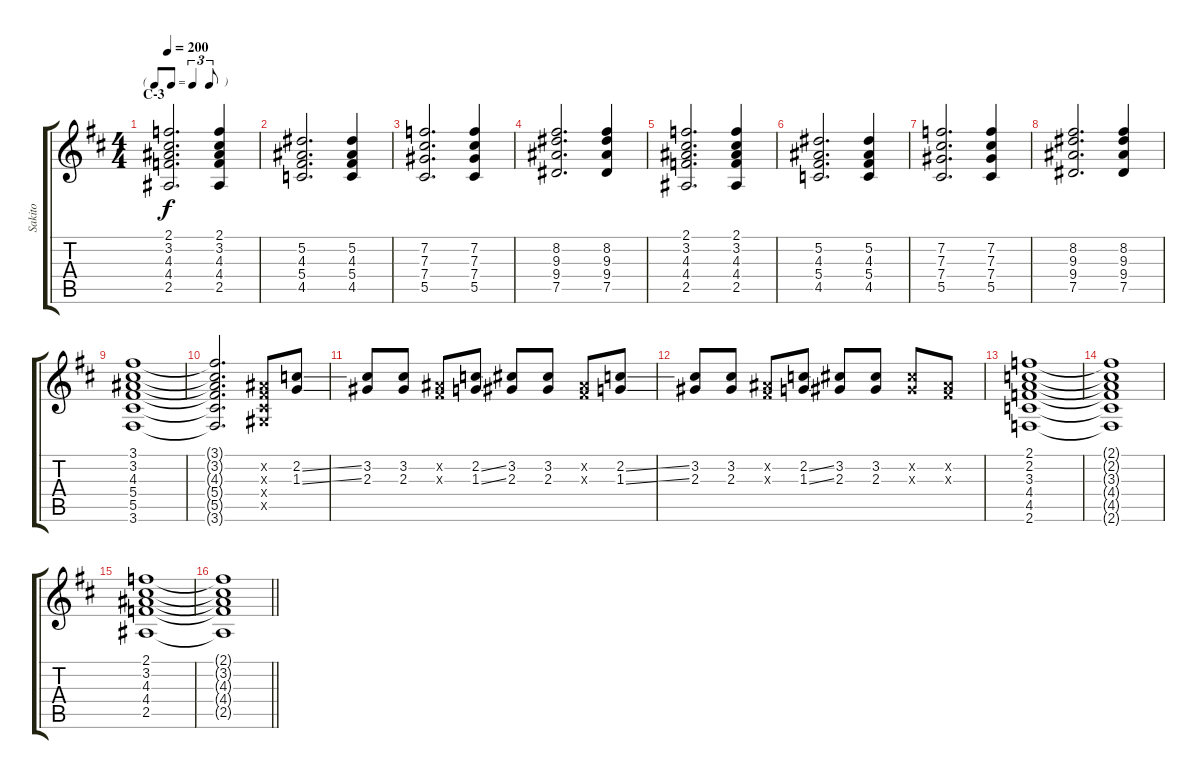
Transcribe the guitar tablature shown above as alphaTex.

\track ("Sakito" "Sakito") {instrument distortionguitar}
\staff {score tabs}
\tuning (Eb4 Bb3 Gb3 Db3 Ab2 Eb2) {hide}
\ts (4 4)
\tf triplet8th
\section ("" "C-3")
\tempo 200
\clef g2
\ks d
(2.1 3.2 4.3 4.4 2.5).2{d dy f} (2.1 3.2 4.3 4.4 2.5).4 |
(5.2 4.3 5.4 4.5).2{d} (5.2 4.3 5.4 4.5).4 |
(7.2 7.3 7.4 5.5).2{d} (7.2 7.3 7.4 5.5).4 |
(8.2 9.3 9.4 7.5).2{d} (8.2 9.3 9.4 7.5).4 |
(2.1 3.2 4.3 4.4 2.5).2{d} (2.1 3.2 4.3 4.4 2.5).4 |
(5.2 4.3 5.4 4.5).2{d} (5.2 4.3 5.4 4.5).4 |
(7.2 7.3 7.4 5.5).2{d} (7.2 7.3 7.4 5.5).4 |
(8.2 9.3 9.4 7.5).2{d} (8.2 9.3 9.4 7.5).4 |
(3.1 3.2 4.3 5.4 5.5 3.6).1 |
(3.1{t} 3.2{t} 4.3{t} 5.4{t} 5.5{t} 3.6{t}).2{d} (0.2{x} 0.3{x} 0.4{x} 0.5{x}).8 (2.2{ss} 1.3{ss}).8 |
(3.2 2.3).8 (3.2 2.3).8 (0.2{x} 0.3{x}).8 (2.2{ss} 1.3{ss}).8 (3.2 2.3).8 (3.2 2.3).8 (0.2{x} 0.3{x}).8 (2.2{ss} 1.3{ss}).8 |
(3.2 2.3).8 (3.2 2.3).8 (0.2{x} 0.3{x}).8 (2.2{ss} 1.3{ss}).8 (3.2 2.3).8 (3.2 2.3).8 (3.2{x} 2.3{x}).8 (0.2{x} 0.3{x}).8 |
(2.1 2.2 3.3 4.4 4.5 2.6).1 |
(2.1{t} 2.2{t} 3.3{t} 4.4{t} 4.5{t} 2.6{t}).1 |
(2.1 3.2 4.3 4.4 2.5).1 |
\barLineRight lightlight
(2.1{t} 3.2{t} 4.3{t} 4.4{t} 2.5{t}).1
